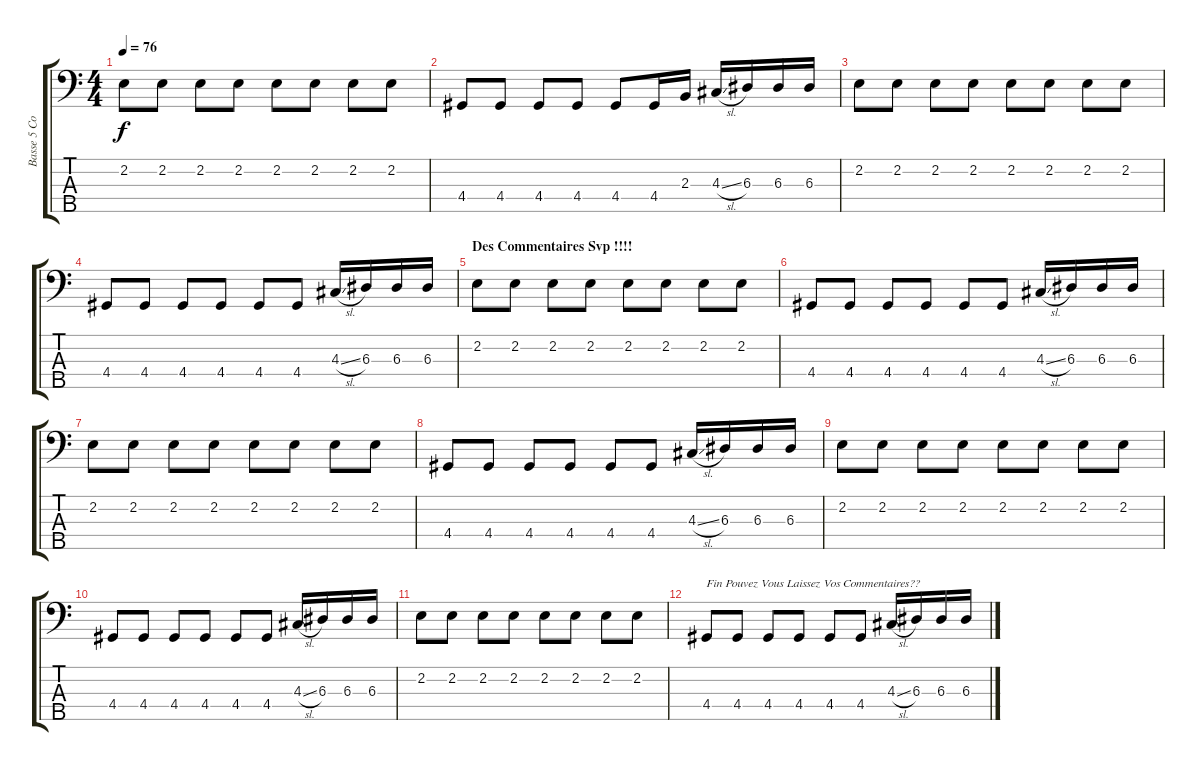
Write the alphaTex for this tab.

\track ("Basse 5 Cordes !!" "Basse 5 Co") {instrument electricbasspick}
\staff {score tabs}
\tuning (G2 D2 A1 E1 B0) {hide}
\ts (4 4)
\tempo 76
\clef f4
\ks c
2.2.8{dy f} 2.2.8 2.2.8 2.2.8 2.2.8 2.2.8 2.2.8 2.2.8 |
4.4.8 4.4.8 4.4.8 4.4.8 4.4.8 4.4.16 2.3.16 4.3{sl}.16 6.3.16 6.3.16 6.3.16 |
2.2.8 2.2.8 2.2.8 2.2.8 2.2.8 2.2.8 2.2.8 2.2.8 |
4.4.8 4.4.8 4.4.8 4.4.8 4.4.8 4.4.8 4.3{sl}.16 6.3.16 6.3.16 6.3.16 |
\section ("" "Des Commentaires Svp !!!!")
2.2.8 2.2.8 2.2.8 2.2.8 2.2.8 2.2.8 2.2.8 2.2.8 |
4.4.8 4.4.8 4.4.8 4.4.8 4.4.8 4.4.8 4.3{sl}.16 6.3.16 6.3.16 6.3.16 |
2.2.8 2.2.8 2.2.8 2.2.8 2.2.8 2.2.8 2.2.8 2.2.8 |
4.4.8 4.4.8 4.4.8 4.4.8 4.4.8 4.4.8 4.3{sl}.16 6.3.16 6.3.16 6.3.16 |
2.2.8 2.2.8 2.2.8 2.2.8 2.2.8 2.2.8 2.2.8 2.2.8 |
4.4.8 4.4.8 4.4.8 4.4.8 4.4.8 4.4.8 4.3{sl}.16 6.3.16 6.3.16 6.3.16 |
2.2.8 2.2.8 2.2.8 2.2.8 2.2.8 2.2.8 2.2.8 2.2.8 |
4.4.8{txt "Fin Pouvez Vous Laissez Vos Commentaires??"} 4.4.8 4.4.8 4.4.8 4.4.8 4.4.8 4.3{sl}.16 6.3.16 6.3.16 6.3.16
